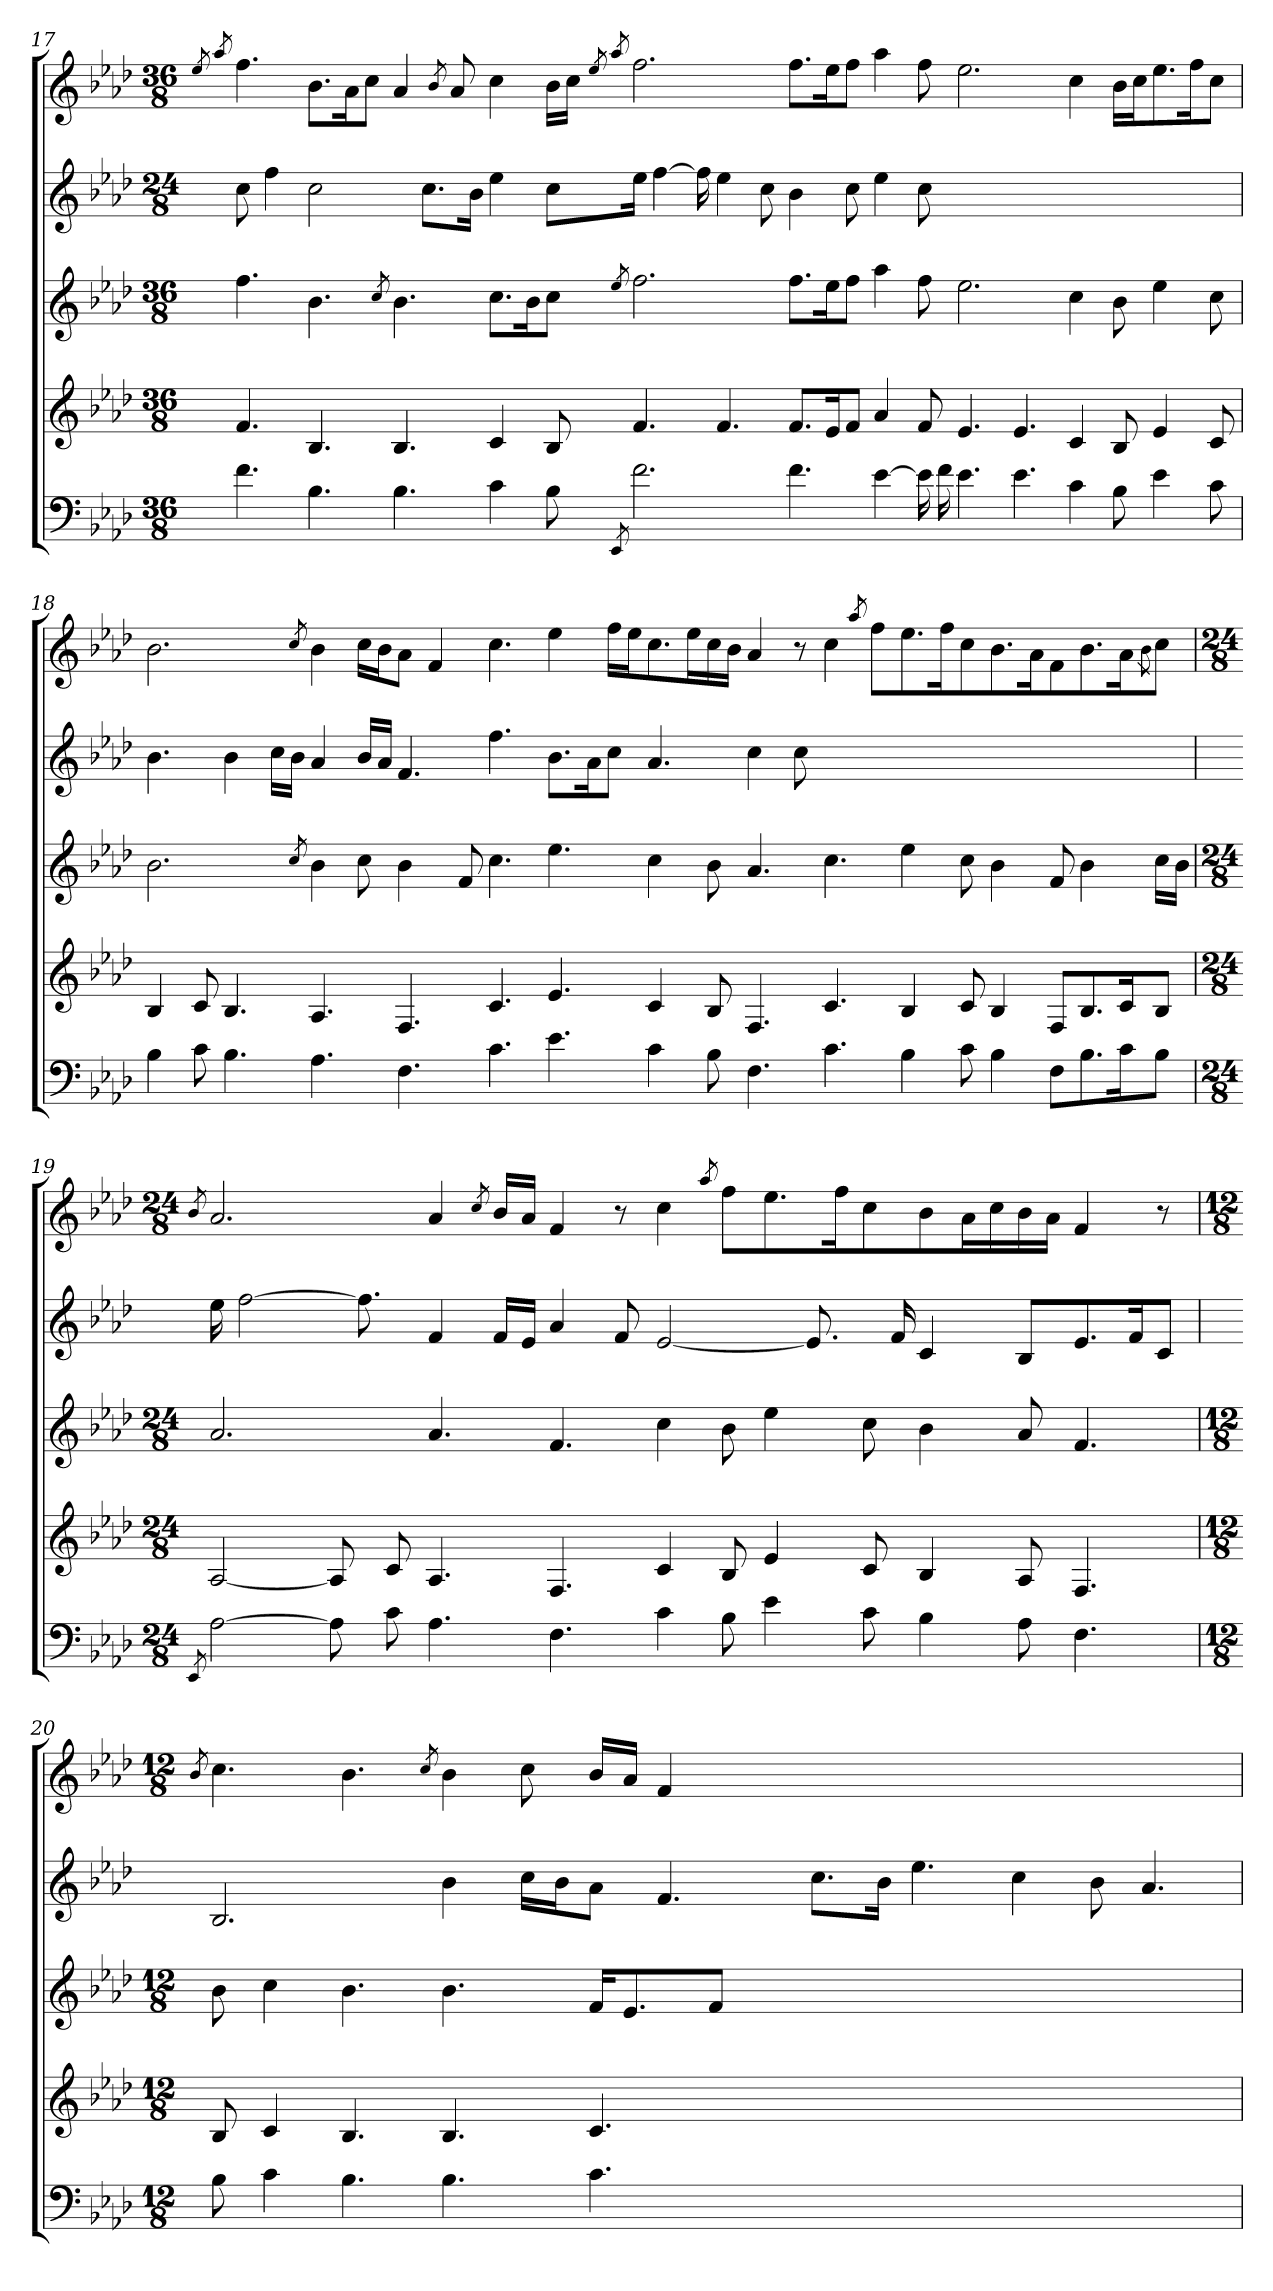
**kern	**kern	**kern	**kern	**kern
*part5	*part4	*part3	*part2	*part1
*staff5	*staff4	*staff3	*staff2	*staff1
*clefF4	*clefG2	*clefG2	*clefG2	*clefG2
*k[b-e-a-d-]	*k[b-e-a-d-]	*k[b-e-a-d-]	*k[b-e-a-d-]	*k[b-e-a-d-]
*M36/8	*M36/8	*M36/8	*M24/8	*M36/8
=17	=17	=17	=17	=17
.	.	.	.	8qee-
.	.	.	.	8qaa-
4.f	4.f	4.ff	8cc	4.ff
.	.	.	4ff	.
4.B-	4.B-	4.b-	2cc	8.b-\L
.	.	.	.	16a-\K
.	.	.	.	8cc\J
.	.	8qcc	.	.
4.B-	4.B-	4.b-	.	4a-
.	.	.	8.cc\L	.
.	.	.	.	8qb-
.	.	.	.	8a-
.	.	.	16b-\Jk	.
4c	4c	8.cc\L	4ee-	4cc
.	.	16b-\K	.	.
8B-	8B-	8cc\J	8cc\L	16b-\LL
.	.	.	.	16cc\JJ
.	.	.	.	8qee-
8qEE-	.	8qee-	.	8qaa-
2.f	4.f	2.ff	16ee-\Jk	2.ff
.	.	.	[4ff	.
.	.	.	16ff]	.
.	4.f	.	4ee-	.
.	.	.	8cc	.
4.f	8.f/L	8.ff\L	4b-	8.ff\L
.	16e-/K	16ee-\K	.	16ee-\K
.	8f/J	8ff\J	8cc	8ff\J
[4e-	4a-	4aa-	4ee-	4aa-
16e-]	8f	8ff	8cc	8ff
16f	.	.	.	.
4.e-	4.e-	2.ee-	1.ryy	2.ee-
4.e-	4.e-	.	.	.
4c	4c	4cc	.	4cc
8B-	8B-	8b-	.	16b-\LL
.	.	.	.	16cc\J
4e-	4e-	4ee-	.	8.ee-\
.	.	.	.	16ff\K
8c	8c	8cc	.	8cc\J
=18	=18	=18	=18	=18
4B-	4B-	2.b-	4.b-	2.b-
8c	8c	.	.	.
4.B-	4.B-	.	4b-	.
.	.	.	16cc\LL	.
.	.	.	16b-\JJ	.
.	.	8qcc	.	8qcc
4.A-	4.A-	4b-	4a-	4b-
.	.	8cc	16b-/LL	16cc\LL
.	.	.	16a-/JJ	16b-\J
4.F	4.F	4b-	4.f	8a-\J
.	.	.	.	4f
.	.	8f	.	.
4.c	4.c	4.cc	4.ff	4.cc
4.e-	4.e-	4.ee-	8.b-\L	4ee-
.	.	.	16a-\K	.
.	.	.	8cc\J	16ff\LL
.	.	.	.	16ee-\J
4c	4c	4cc	4.a-	8.cc\
.	.	.	.	16ee-\L
8B-	8B-	8b-	.	16cc\
.	.	.	.	16b-\JJ
4.F	4.F	4.a-	4cc	4a-
.	.	.	8cc	8r
4.c	4.c	4.cc	1.ryy	4cc
.	.	.	.	8qaa-
.	.	.	.	8ff\L
4B-	4B-	4ee-	.	8.ee-\
.	.	.	.	16ff\K
8c	8c	8cc	.	8cc\
4B-	4B-	4b-	.	8.b-\
.	.	.	.	16a-\K
8F\L	8F/L	8f	.	8f\
8.B-\	8.B-/	4b-	.	8.b-\
16c\K	16c/K	.	.	16a-\K
.	.	.	.	8qb-\
8B-\J	8B-/J	16cc\LL	.	8cc\J
.	.	16b-\JJ	.	.
=19	=19	=19	=19	=19
*M24/8	*M24/8	*M24/8	*	*M24/8
8qEE-	.	.	.	8qb-
[2A-	[2A-	2.a-	16ee-	2.a-
.	.	.	[2ff	.
8A-]	8A-]	.	.	.
.	.	.	8.ff]	.
8c	8c	.	.	.
4.A-	4.A-	4.a-	4f	4a-
.	.	.	.	8qcc
.	.	.	16f/LL	16b-/LL
.	.	.	16e-/JJ	16a-/JJ
4.F	4.F	4.f	4a-	4f
.	.	.	8f	8r
4c	4c	4cc	[2e-	4cc
.	.	.	.	8qaa-
8B-	8B-	8b-	.	8ff\L
4e-	4e-	4ee-	.	8.ee-\
.	.	.	8.e-]	.
.	.	.	.	16ff\K
8c	8c	8cc	.	8cc\
.	.	.	16f	.
4B-	4B-	4b-	4c	8b-\
.	.	.	.	16a-\L
.	.	.	.	16cc\
8A-	8A-	8a-	8B-/L	16b-\
.	.	.	.	16a-\JJ
4.F	4.F	4.f	8.e-/	4f
.	.	.	16f/K	.
.	.	.	8c/J	8r
=20	=20	=20	=20	=20
*M12/8	*M12/8	*M12/8	*	*M12/8
.	.	.	.	8qb-
8B-	8B-	8b-	2.B-	4.cc
4c	4c	4cc	.	.
4.B-	4.B-	4.b-	.	4.b-
.	.	.	.	8qcc
4.B-	4.B-	4.b-	4b-	4b-
.	.	.	16cc\LL	8cc
.	.	.	16b-\J	.
4.c	4.c	16f/KL	8a-\J	16b-/LL
.	.	8.e-/	.	16a-/JJ
.	.	.	4.f	4f
.	.	8f/J	.	.
1.ryy	1.ryy	1.ryy	.	1.ryy
.	.	.	8.cc\L	.
.	.	.	16b-\Jk	.
.	.	.	4.ee-	.
.	.	.	4cc	.
.	.	.	8b-	.
.	.	.	4.a-	.
=	=	=	=	=
*-	*-	*-	*-	*-
